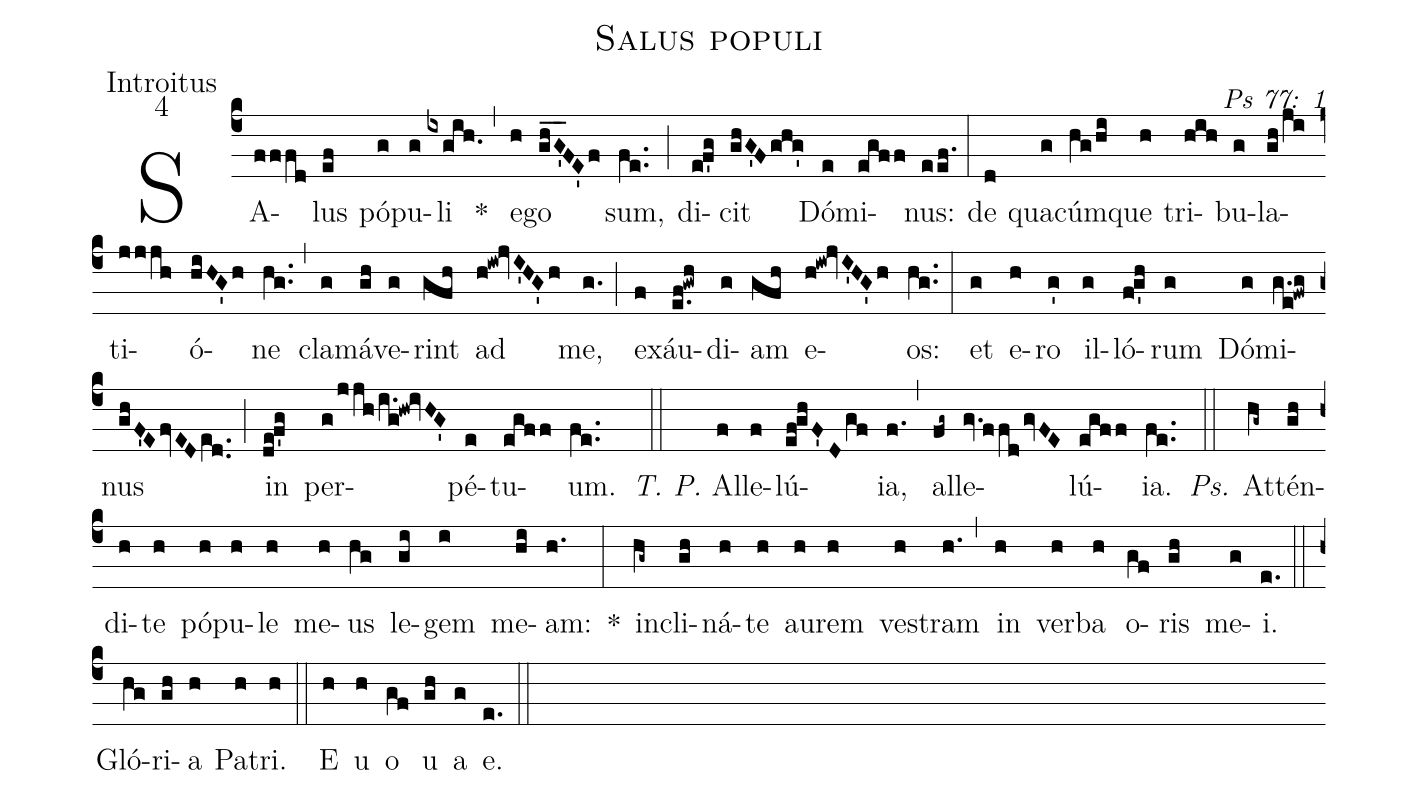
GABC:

name: Salus populi;
office-part: Introitus;
mode: 4;
commentary: Ps 77: 1;
%%
(c4) SA(fffd)lus(ef) pó(g)pu(g)li(ixgih.) *(,)
e(h)go(gh_G'_FE'f) sum,(fe..) (;) di(ef'g)cit(ghG'Fghg') Dó(e)mi(egff)nus:(eef.) (:)
de(d) qua(g)cúm(hg/hi)que(h) tri(hih)bu(g)la(gh/ji)ti(jjjh)ó(hiHG'h)ne(hg..) (,) cla(g)má(gh)ve(g)rint(gfh) ad(h!iw!jvI'HG'h) me,(g.) (;) ex(f)áu(e.f!gwh)di(g)am(gfh) e(h!iw!jvI'HG'h)os:(hg..) (:)
et(g) e(h)ro(g') il(g)ló(fg'h)rum(g) Dó(g)mi(g.e!fwg)nus(ghF'EfvEDe[ll:1]d..) (;) in(de!f'g) per(g/jjh/i.g!hw!ivHG')pé(e)tu(egff)um.(fe..) (::)
<i>T. P.</i> Al(f)le(f)lú(ef!ghF'D/gf)ia,(f.) (,) al(fg~)le(gv.!ffd/gvFE)lú(egff)ia.(fe..) (::)
<i>Ps.</i> At(hg~)tén(gh)di(h)te(h) pó(h)pu(h)le(h) me(h)us(hg) le(gi)gem(i) me(hi)am:(h.) *(:)
in(hg~)cli(gh)ná(h)te(h) au(h)rem(h) ves(h)tram(h.) (,) in(h) ver(h)ba(h) o(gf)ris(gh) me(g)i.(e.) (::)
Gló(hg)ri(gh)a(h) Pa(h)tri.(h) (::)
<eu>E(h) u(h) o(gf) u(gh) a(g) e.</eu>(e.) (::)
